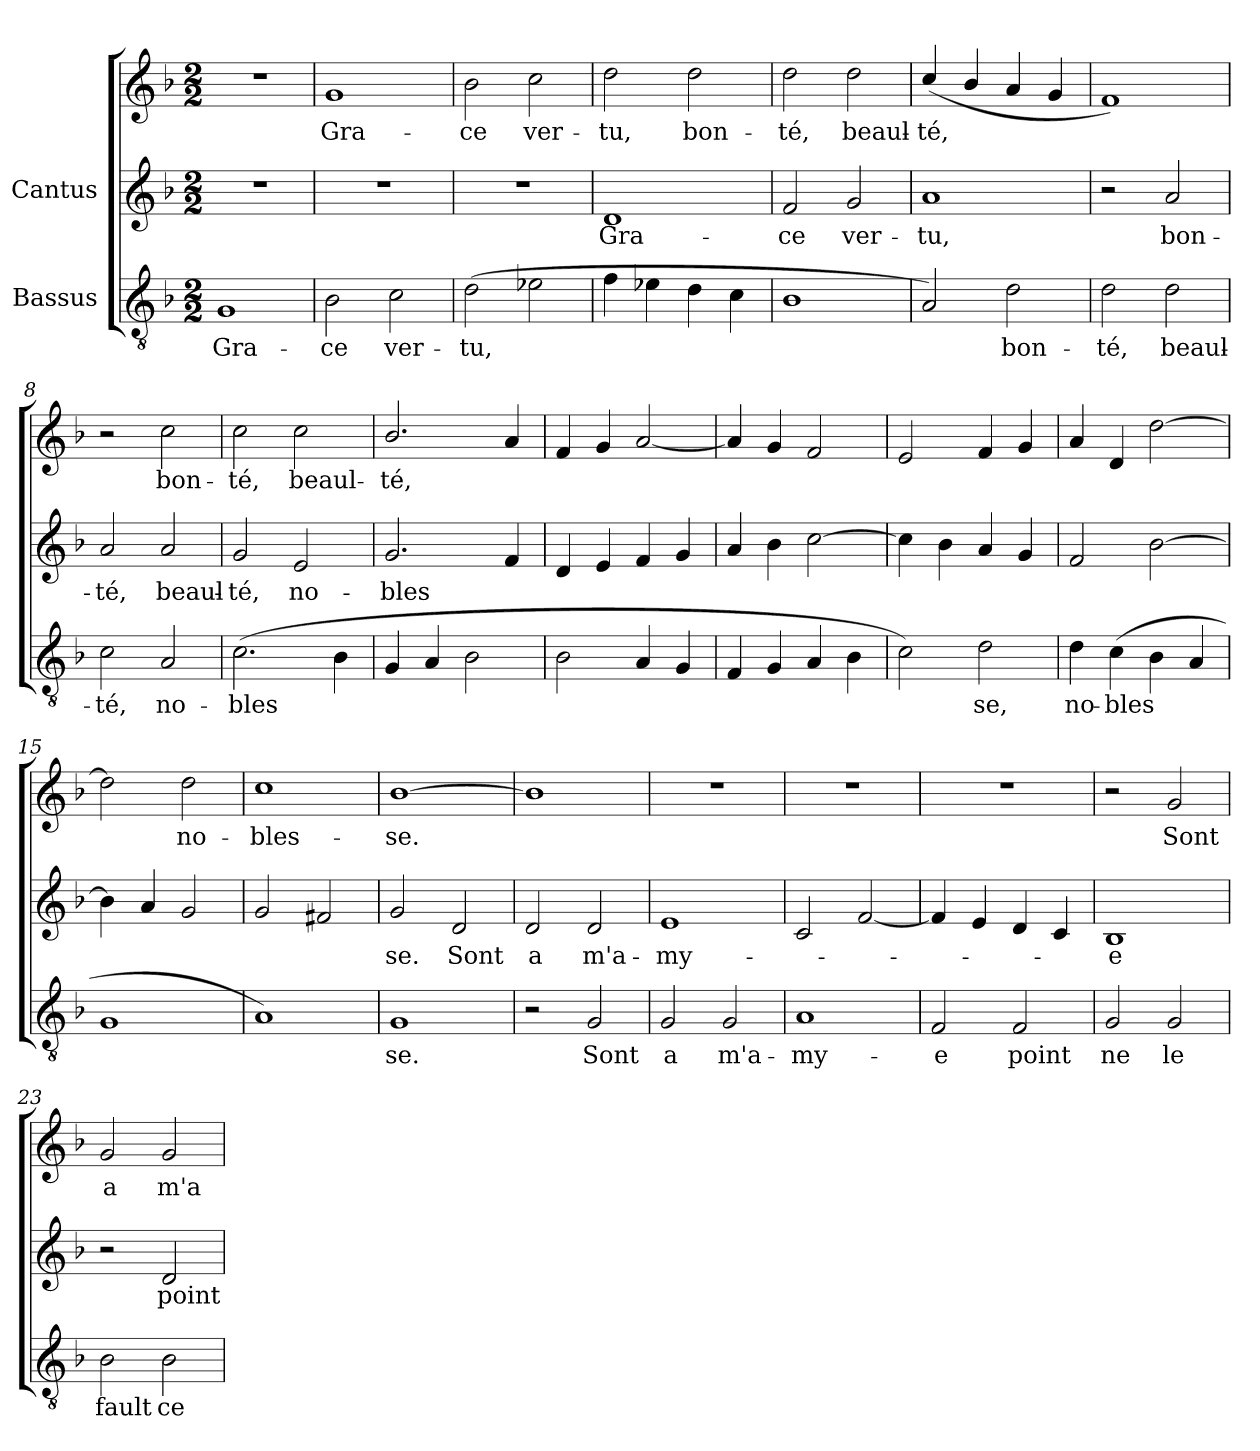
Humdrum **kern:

**kern	**text	**kern	**text	**kern	**text
*part2	*part2	*part1	*part1	*part1	*part1
*staff3	*staff3	*staff2	*staff2	*staff1	*staff1
*I"Bassus	*	*I"Cantus	*	*	*
!!LO:PB:g=z
*stria5	*	*stria5	*	*stria5	*
*clefGv2	*	*clefG2	*	*clefG2	*
*k[b-]	*	*k[b-]	*	*k[b-]	*
*F:	*	*F:	*	*F:	*
*M2/2	*	*M2/2	*	*M2/2	*
*MM216	*	*MM216	*	*MM216	*
=1	=1	=1	=1	=1	=1
!	!LO:LY:b:cj	!	!	!	!
1G	Gra-	1r	.	1r	.
=2	=2	=2	=2	=2	=2
!	!LO:LY:b:cj	!	!	!	!LO:LY:b:cj
2B-\	-ce	1r	.	1g	Gra-
!	!LO:LY:b:cj	!	!	!	!
2c\	ver-	.	.	.	.
=3	=3	=3	=3	=3	=3
!	!LO:LY:b:cj	!	!	!	!LO:LY:b:cj
(>2d\	-tu,	1r	.	2b-\	-ce
!	!LO:LY:b:cj	!	!	!	!LO:LY:b:cj
2e-X\	.	.	.	2cc\	ver-
=4	=4	=4	=4	=4	=4
!	!	!	!LO:LY:b:cj	!	!LO:LY:b:cj
4f\	.	1d	-Gra-	2dd\	-tu,
4e-X\	.	.	.	.	.
!	!	!	!	!	!LO:LY:b:cj
4d\	.	.	.	2dd\	bon-
4c\	.	.	.	.	.
=5	=5	=5	=5	=5	=5
!	!	!	!LO:LY:b:cj	!	!LO:LY:b:cj
1B-	.	2f/	-ce	2dd\	-té,
!	!	!	!LO:LY:b:cj	!	!LO:LY:b:cj
.	.	2g/	ver-	2dd\	beaul-
=6	=6	=6	=6	=6	=6
!	!LO:LY:b:cj	!	!LO:LY:b:cj	!	!LO:LY:b:cj
2A/)	.	1a	tu,	(<4cc/	-té,
!	!	!	!	!	!LO:LY:b:cj
.	.	.	.	4b-/	.
!	!LO:LY:b:cj	!	!	!	!LO:LY:b:cj
2d\	bon-	.	.	4a/	.
!	!	!	!	!	!LO:LY:b:cj
.	.	.	.	4g/	.
!!LO:LB:g=z
=7	=7	=7	=7	=7	=7
!	!LO:LY:b:cj	!	!	!	!
2d\	-té,	2r	.	1f)	.
!	!LO:LY:b:cj	!	!LO:LY:b:cj	!	!
2d\	beaul-	2a/	bon-	.	.
=8	=8	=8	=8	=8	=8
!	!LO:LY:b:cj	!	!LO:LY:b:cj	!	!
2c\	-té,	2a/	-té,	2r	.
!	!LO:LY:b:cj	!	!LO:LY:b:cj	!	!LO:LY:b:cj
2A/	no-	2a/	beaul-	2cc\	-bon-
=9	=9	=9	=9	=9	=9
!	!LO:LY:b:cj	!	!LO:LY:b:cj	!	!LO:LY:b:cj
(>2.c\	-bles-	2g/	-té,	2cc\	-té,
!	!	!	!LO:LY:b:cj	!	!LO:LY:b:cj
.	.	2e/	no-	2cc\	beaul-
!	!LO:LY:b:cj	!	!	!	!
4B-\	--	.	.	.	.
=10	=10	=10	=10	=10	=10
!	!	!	!LO:LY:b:cj	!	!LO:LY:b:cj
4G/	.	2.g/	bles-	2.b-/	-té,
4A/	.	.	.	.	.
2B-\	.	.	.	.	.
!	!	!	!LO:LY:b:cj	!	!LO:LY:b:cj
.	.	4f/	--	4a/	.
=11	=11	=11	=11	=11	=11
2B-\	.	4d/	.	4f/	.
.	.	4e/	.	4g/	.
4A/	.	4f/	.	[<2a/	.
4G/	.	4g/	.	.	.
=12	=12	=12	=12	=12	=12
4F/	.	4a/	.	4a/]	.
4G/	.	4b-\	.	4g/	.
4A/	.	[>2cc\	.	2f/	.
4B-\	.	.	.	.	.
=13	=13	=13	=13	=13	=13
!	!LO:LY:b:cj	!	!	!	!
2c\)	-	4cc\]	.	2e/	.
.	.	4b-\	.	.	.
!	!LO:LY:b:cj	!	!	!	!
2d\	se,	4a/	.	4f/	.
.	.	4g/	.	4g/	.
!!LO:LB:g=z
=14	=14	=14	=14	=14	=14
!	!LO:LY:b:cj	!	!	!	!
4d\	no-	2f/	.	4a/	.
!	!LO:LY:b:cj	!	!	!	!
(>4c\	-bles-	.	.	4d/	.
!	!LO:LY:b:cj	!	!	!	!
4B-\	--	[>2b-\	.	[>2dd\	.
!	!LO:LY:b:cj	!	!	!	!
4A/	--	.	.	.	.
=15	=15	=15	=15	=15	=15
!	!	!	!	!	!LO:LY:b:cj
1G	.	4b-\]	.	2dd\]	-
.	.	4a/	.	.	.
!	!	!	!	!	!LO:LY:b:cj
.	.	2g/	.	2dd\	no-
=16	=16	=16	=16	=16	=16
!	!	!	!	!	!LO:LY:b:cj
1A)	.	2g/	.	1cc	-bles-
.	.	2f#X/	.	.	.
=17	=17	=17	=17	=17	=17
!	!LO:LY:b:cj	!	!LO:LY:b:cj	!	!LO:LY:b:cj
1G	-se.	2g/	se.	[>1b-	-se.
!	!	!	!LO:LY:b:cj	!	!
.	.	2d/	Sont	.	.
=18	=18	=18	=18	=18	=18
!	!	!	!LO:LY:b:cj	!	!
2r	.	2d/	a	1b-]	.
!	!LO:LY:b:cj	!	!LO:LY:b:cj	!	!
2G/	Sont	2d/	m'a-	.	.
=19	=19	=19	=19	=19	=19
!	!LO:LY:b:cj	!	!LO:LY:b:cj	!	!
2G/	a	1e	-my-	1r	.
!	!LO:LY:b:cj	!	!	!	!
2G/	m'a-	.	.	.	.
=20	=20	=20	=20	=20	=20
!	!LO:LY:b:cj	!	!	!	!
1A	-my-	2c/	.	1r	.
.	.	[<2f/	.	.	.
!!LO:LB:g=z
=21	=21	=21	=21	=21	=21
!	!LO:LY:b:cj	!	!	!	!
2F/	-e	4f/]	.	1r	.
.	.	4e/	.	.	.
!	!LO:LY:b:cj	!	!	!	!
2F/	point	4d/	.	.	.
.	.	4c/	.	.	.
=22	=22	=22	=22	=22	=22
!	!LO:LY:b:cj	!	!LO:LY:b:cj	!	!
2G/	ne	1B-	e	2r	.
!	!LO:LY:b:cj	!	!	!	!LO:LY:b:cj
2G/	le	.	.	2g/	-Sont
=23	=23	=23	=23	=23	=23
!	!LO:LY:b:cj	!	!	!	!LO:LY:b:cj
2B-\	fault	2r	.	2g/	a
!	!LO:LY:b:cj	!	!LO:LY:b:cj	!	!LO:LY:b:cj
2B-\	ce-	2d/	-point	2g/	m'a-
=	=	=	=	=	=
*-	*-	*-	*-	*-	*-
